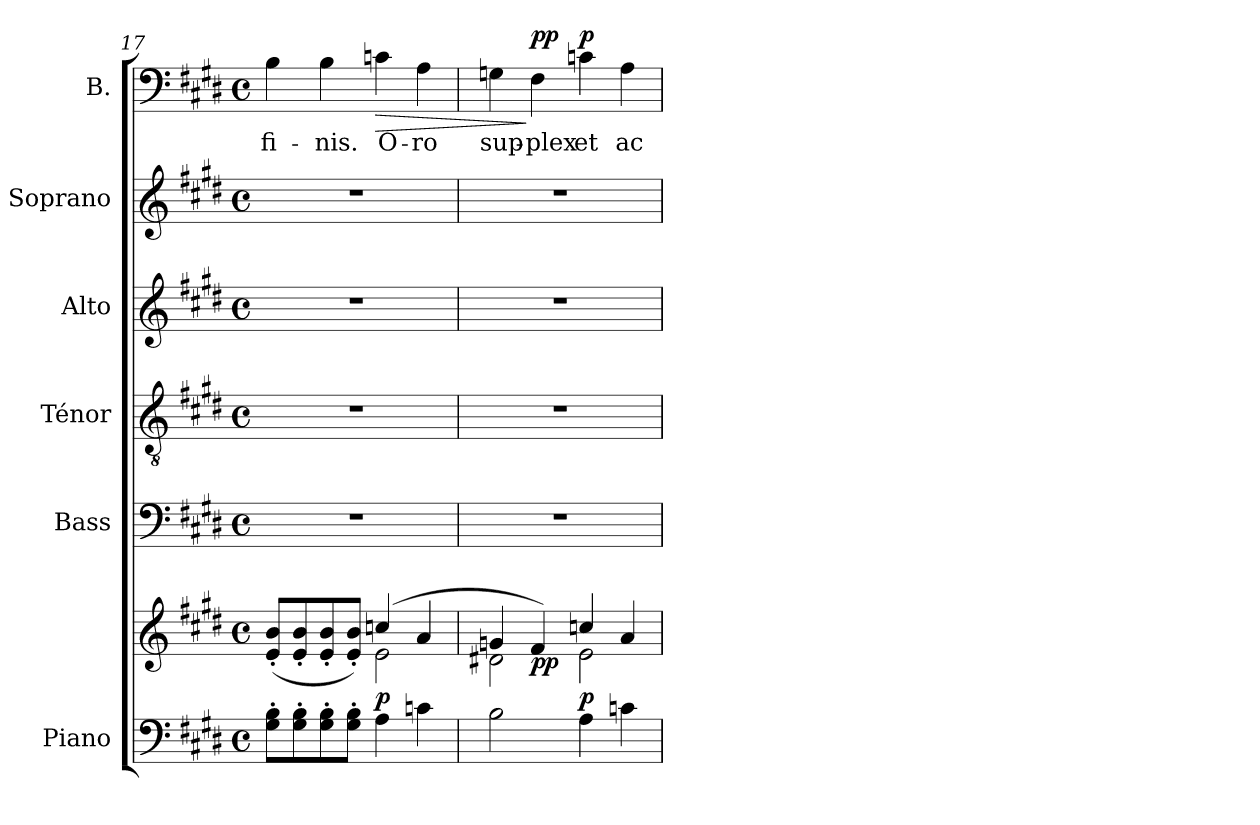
**kern	**kern	**dynam	**kern	**kern	**kern	**kern	**kern	**text	**dynam
*part6	*part6	*part6	*part5	*part4	*part3	*part2	*part1	*part1	*part1
*staff7	*staff6	*staff6/7	*staff5	*staff4	*staff3	*staff2	*staff1	*staff1	*staff1
*I"Piano	*	*	*I"Bass	*I"Ténor	*I"Alto	*I"Soprano	*I"B.	*	*
*I'Pno.	*	*	*I'B.	*I'T.	*I'A.	*I'S.	*I'B.	*	*
*clefF4	*clefG2	*	*clefF4	*clefGv2	*clefG2	*clefG2	*clefF4	*	*
*k[f#c#g#d#]	*k[f#c#g#d#]	*	*k[f#c#g#d#]	*k[f#c#g#d#]	*k[f#c#g#d#]	*k[f#c#g#d#]	*k[f#c#g#d#]	*	*
*M4/4	*M4/4	*	*M4/4	*M4/4	*M4/4	*M4/4	*M4/4	*	*
*met(c)	*met(c)	*	*met(c)	*met(c)	*met(c)	*met(c)	*met(c)	*	*
=17	=17	=17	=17	=17	=17	=17	=17	=17	=17
*	*^	*	*	*	*	*	*	*	*
8G#\' 8B\'L	(8e/' 8b/'L	2ryy	.	1r	1r	1r	1r	4B\	fi-	.
8G#\' 8B\'	8e/' 8b/'	.	.	.	.	.	.	.	.	.
8G#\' 8B\'	8e/' 8b/'	.	.	.	.	.	.	4B\	-nis.	.
8G#\' 8B\'J	8e/' 8b/'J)	.	.	.	.	.	.	.	.	.
!	!	!	!LO:DY:a=2	!	!	!	!	!	!	!LO:HP:b
4A\	(4ccn/	2e\	p	.	.	.	.	4cn\	O-	>
4cn\	4a/	.	.	.	.	.	.	4A\	-ro	.
=18	=18	=18	=18	=18	=18	=18	=18	=18	=18	=18
2B\	4gn/	2d#X\	.	1r	1r	1r	1r	4Gn\	sup-	.
!	!	!	!LO:DY:b	!	!	!	!	!	!	!LO:DY:n=1:a
.	4f#/)	.	pp	.	.	.	.	4F#\	-plex	] pp
!	!	!	!LO:DY:a=2	!	!	!	!	!	!	!LO:DY:n=2:a
4A\	4ccn/	2e\	p	.	.	.	.	4cn\	et	p
4cn\	4a/	.	.	.	.	.	.	4A\	ac-	.
*	*v	*v	*	*	*	*	*	*	*	*
=	=	=	=	=	=	=	=	=	=
*-	*-	*-	*-	*-	*-	*-	*-	*-	*-
